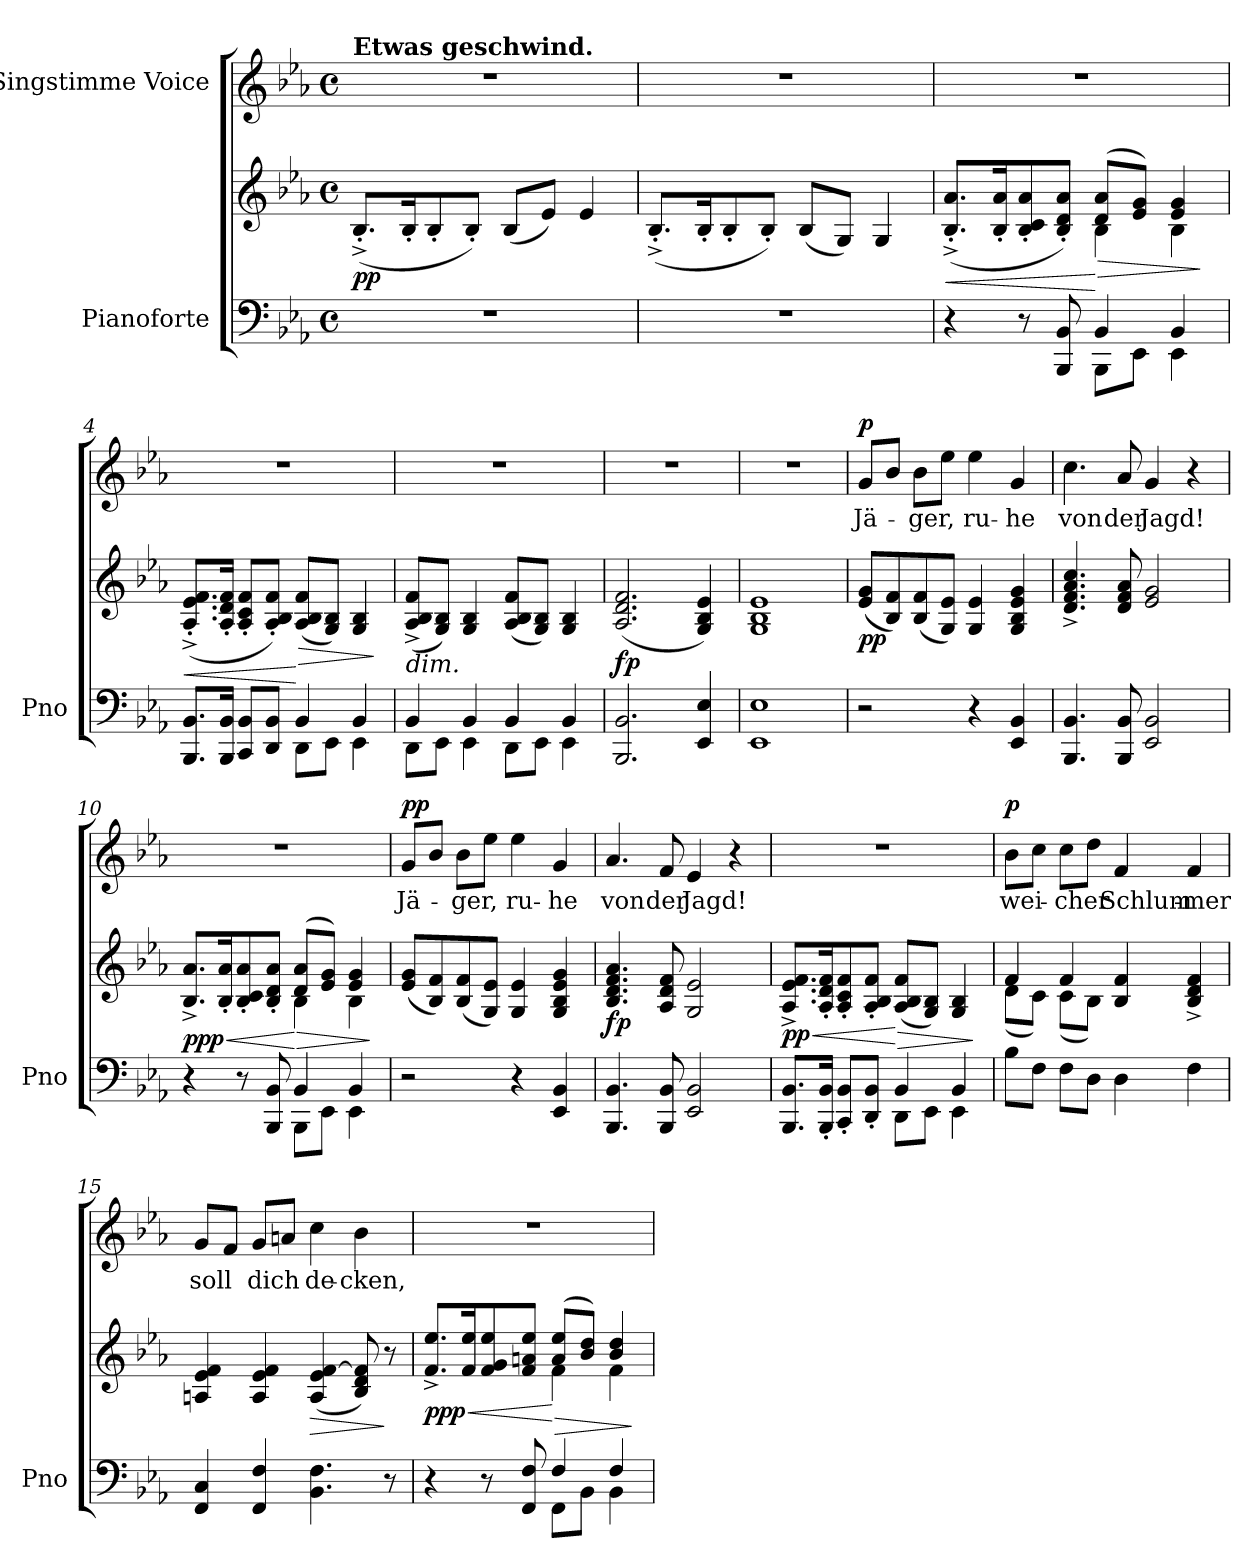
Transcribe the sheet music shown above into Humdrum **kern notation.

**kern	**kern	**dynam	**kern	**text	**dynam
*part2	*part2	*part2	*part1	*part1	*part1
*staff3	*staff2	*staff2/3	*staff1	*staff1	*staff1
*I"Pianoforte	*	*	*I"Singstimme Voice	*	*
*I'Pno	*	*	*	*	*
*clefF4	*clefG2	*	*clefG2	*	*
*k[b-e-a-]	*k[b-e-a-]	*	*k[b-e-a-]	*	*
*M4/4	*M4/4	*	*M4/4	*	*
*met(c)	*met(c)	*	*met(c)	*	*
*MM120	*MM120	*	*MM120	*	*
=1	=1	=1	=1	=1	=1
!	!	!	!LO:TX:a:B:t=Etwas geschwind.	!	!
!	!	!LO:DY:b	!	!	!
1r	(<8.B-'^/L	pp	1r	.	.
.	16B-'/K	.	.	.	.
.	8B-'/	.	.	.	.
.	8B-'/J)	.	.	.	.
.	(<8B-/L	.	.	.	.
.	8e-/J)	.	.	.	.
.	4e-/	.	.	.	.
=2	=2	=2	=2	=2	=2
1r	(<8.B-'^/L	.	1r	.	.
.	16B-'/K	.	.	.	.
.	8B-'/	.	.	.	.
.	8B-'/J)	.	.	.	.
.	(<8B-/L	.	.	.	.
.	8G/J)	.	.	.	.
.	4G/	.	.	.	.
=3	=3	=3	=3	=3	=3
*^	*	*	*	*	*
!	!	!	!LO:HP:b	!	!	!
*	*	*^	*	*	*	*
4r	2ryy	(<8.B-/'^ 8.a-/'^L	2ryy	<	1r	.	.
.	.	16B-/' 16a-/'K	.	.	.	.	.
8r	.	8B-/' 8c/' 8a-/'	.	.	.	.	.
8BBB-/ 8BB-/	.	8B-/' 8d/' 8a-/'J)	.	.	.	.	.
!	!	!	!	!LO:HP:n=1:b	!	!	!
4BB-/	8BBB-\L	(>8d/ 8a-/L	4B-\	[ >	.	.	.
.	8EE-\J	8e-/ 8g/J)	.	.	.	.	.
4BB-/	4EE-\	4e-/ 4g/	4B-\	.	.	.	.
*v	*v	*	*	*	*	*	*
*	*v	*v	*	*	*	*
.	.	]	.	.	.
=4	=4	=4	=4	=4	=4
*^	*	*	*	*	*
!	!	!	!LO:HP:b	!	!	!
8.BBB-/ 8.BB-/L	2ryy	(<8.A-/'^ 8.e-/'^ 8.f/'^L	<	1r	.	.
16BBB-/ 16BB-/Jk	.	16A-/' 16d/' 16f/'Jk	.	.	.	.
8CC/ 8BB-/L	.	8A-/' 8c/' 8f/'L	.	.	.	.
8DD/ 8BB-/J	.	8A-/' 8B-/' 8f/'J)	.	.	.	.
!	!	!	!LO:HP:n=1:b	!	!	!
4BB-/	8DD\L	(>8A-/ 8B-/ 8f/L	[ >	.	.	.
.	8EE-\J	8G/ 8B-/J)	.	.	.	.
4BB-/	4EE-\	4G/ 4B-/	.	.	.	.
*v	*v	*	*	*	*	*
.	.	]	.	.	.
!!LO:LB:g=z
=5	=5	=5	=5	=5	=5
*^	*	*	*	*	*
!	!	!LO:TX:b:i:t=dim.	!	!	!	!
4BB-/	8DD\L	(>8A-/^ 8B-/^ 8f/^L	.	1r	.	.
.	8EE-\J	8G/ 8B-/J)	.	.	.	.
4BB-/	4EE-\	4G/ 4B-/	.	.	.	.
4BB-/	8DD\L	(>8A-/ 8B-/ 8f/L	.	.	.	.
.	8EE-\J	8G/ 8B-/J)	.	.	.	.
4BB-/	4EE-\	4G/ 4B-/	.	.	.	.
=6	=6	=6	=6	=6	=6	=6
!	!	!	!LO:DY:b	!	!	!
*v	*v	*	*	*	*	*
2.BBB-/ 2.BB-/	(<2.A-/ 2.d/ 2.f/	fp	1r	.	.
4EE-/ 4E-/	4G/ 4B-/ 4e-/)	.	.	.	.
=7	=7	=7	=7	=7	=7
1EE- 1E-	1G 1B- 1e-	.	1r	.	.
=8	=8	=8	=8	=8	=8
!	!	!LO:DY:b	!	!LO:LY:b	!LO:DY:a
2r	(<8e-/ 8g/L	pp	8g/L	Jä-	p
.	8B-/ 8f/)	.	8b-/J	.	.
!	!	!	!	!LO:LY:b	!
.	(<8B-/ 8f/	.	8b-\L	-ger,	.
.	8G/ 8e-/J)	.	8ee-\J	.	.
!	!	!	!	!LO:LY:b	!
4r	4G/ 4e-/	.	4ee-\	ru-	.
!	!	!	!	!LO:LY:b	!
4EE-/ 4BB-/	4G/ 4B-/ 4e-/ 4g/	.	4g/	-he	.
=9	=9	=9	=9	=9	=9
!	!	!	!	!LO:LY:b	!
4.BBB-/ 4.BB-/	4.d/^ 4.f/^ 4.a-/^ 4.cc/^	.	4.cc\	von	.
!	!	!	!	!LO:LY:b	!
8BBB-/ 8BB-/	8d/ 8f/ 8a-/	.	8a-/	der	.
!	!	!	!	!LO:LY:b	!
2EE-/ 2BB-/	2e-/ 2g/	.	4g/	Jagd!	.
.	.	.	4r	.	.
=10	=10	=10	=10	=10	=10
*^	*	*	*	*	*
!	!	!	!LO:HP:b	!	!	!
*	*	*^	*	*	*	*
!	!	!	!	!LO:DY:n=1:b	!	!	!
4r	2ryy	8.B-/^ 8.a-/^L	2ryy	< ppp	1r	.	.
.	.	16B-/' 16a-/'K	.	.	.	.	.
8r	.	8B-/' 8c/' 8a-/'	.	.	.	.	.
8BBB-/ 8BB-/	.	8B-/' 8d/' 8a-/'J	.	.	.	.	.
!	!	!	!	!LO:HP:n=1:b	!	!	!
4BB-/	8BBB-\L	(>8d/ 8a-/L	4B-\	[ >	.	.	.
.	8EE-\J	8e-/ 8g/J)	.	.	.	.	.
4BB-/	4EE-\	4e-/ 4g/	4B-\	.	.	.	.
*v	*v	*	*	*	*	*	*
*	*v	*v	*	*	*	*
.	.	]	.	.	.
!!LO:LB:g=z
=11	=11	=11	=11	=11	=11
!	!	!	!	!LO:LY:b	!LO:DY:a
2r	(<8e-/ 8g/L	.	8g/L	Jä-	pp
.	8B-/ 8f/)	.	8b-/J	.	.
!	!	!	!	!LO:LY:b	!
.	(<8B-/ 8f/	.	8b-\L	-ger,	.
.	8G/ 8e-/J)	.	8ee-\J	.	.
!	!	!	!	!LO:LY:b	!
4r	4G/ 4e-/	.	4ee-\	ru-	.
!	!	!	!	!LO:LY:b	!
4EE-/ 4BB-/	4G/ 4B-/ 4e-/ 4g/	.	4g/	-he	.
=12	=12	=12	=12	=12	=12
!	!	!LO:DY:b	!	!LO:LY:b	!
4.BBB-/ 4.BB-/	4.B-/ 4.d/ 4.f/ 4.a-/	fp	4.a-/	von	.
!	!	!	!	!LO:LY:b	!
8BBB-/ 8BB-/	8A-/ 8d/ 8f/	.	8f/	der	.
!	!	!	!	!LO:LY:b	!
2EE-/ 2BB-/	2G/ 2e-/	.	4e-/	Jagd!	.
.	.	.	4r	.	.
=13	=13	=13	=13	=13	=13
*^	*	*	*	*	*
!	!	!	!LO:HP:b	!	!	!
!	!	!	!LO:DY:n=1:b	!	!	!
8.BBB-/ 8.BB-/L	2ryy	8.A-/^ 8.e-/^ 8.f/^L	< pp	1r	.	.
16BBB-/' 16BB-/'Jk	.	16A-/' 16d/' 16f/'K	.	.	.	.
8CC/' 8BB-/'L	.	8A-/' 8c/' 8f/'	.	.	.	.
8DD/' 8BB-/'J	.	8A-/' 8B-/' 8f/'J	.	.	.	.
!	!	!	!LO:HP:n=1:b	!	!	!
4BB-/	8DD\L	(>8A-/ 8B-/ 8f/L	[ >	.	.	.
.	8EE-\J	8G/ 8B-/J)	.	.	.	.
4BB-/	4EE-\	4G/ 4B-/	.	.	.	.
*v	*v	*	*	*	*	*
.	.	]	.	.	.
=14	=14	=14	=14	=14	=14
*	*^	*	*	*	*
!	!	!	!	!	!LO:LY:b	!LO:DY:a
8B-\L	4f/	(<8d\L	.	8b-\L	wei-	p
8F\J	.	8c\J)	.	8cc\J	.	.
!	!	!	!	!	!LO:LY:b	!
8F\L	4f/	(<8c\L	.	8cc\L	-cher	.
8D\J	.	8B-\J)	.	8dd\J	.	.
!	!	!	!	!	!LO:LY:b	!
4D\	4B-/ 4f/	2ryy	.	4f/	Schlum-	.
!	!	!	!	!	!LO:LY:b	!
4F\	4B-/^ 4d/^ 4f/^	.	.	4f/	-mer	.
*	*v	*v	*	*	*	*
!!LO:LB:g=z
=15	=15	=15	=15	=15	=15
!	!	!	!	!LO:LY:b	!
4FF/ 4C/	4An/ 4e-/ 4f/	.	8g/L	soll	.
.	.	.	8f/J	.	.
!	!	!	!	!LO:LY:b	!
4FF/ 4F/	4A/ 4e-/ 4f/	.	8g/L	dich	.
.	.	.	8an/J	.	.
!	!	!LO:HP:b	!	!LO:LY:b	!
4.BB-\ 4.F\	(<4A/ 4e-/ [4f/	>	4cc\	de-	.
!	!	!	!	!LO:LY:b	!
.	8B-/ 8d/ 8f/])	.	4b-\	-cken,	.
8r	8r	]	.	.	.
=16	=16	=16	=16	=16	=16
*^	*	*	*	*	*
!	!	!	!LO:HP:b	!	!	!
*	*	*^	*	*	*	*
!	!	!	!	!LO:DY:n=1:b	!	!	!
4r	2ryy	8.f/^ 8.ee-/^L	2ryy	< ppp	1r	.	.
.	.	16f/ 16ee-/K	.	.	.	.	.
8r	.	8f/ 8g/ 8ee-/	.	.	.	.	.
8FF/ 8F/	.	8f/ 8an/ 8ee-/J	.	.	.	.	.
!	!	!	!	!LO:HP:n=1:b	!	!	!
4F/	8FF\L	(>8a/ 8ee-/L	4f\	[ >	.	.	.
.	8BB-\J	8b-/ 8dd/J)	.	.	.	.	.
4F/	4BB-\	4b-/ 4dd/	4f\	.	.	.	.
*v	*v	*	*	*	*	*	*
*	*v	*v	*	*	*	*
.	.	]	.	.	.
=	=	=	=	=	=
*-	*-	*-	*-	*-	*-
